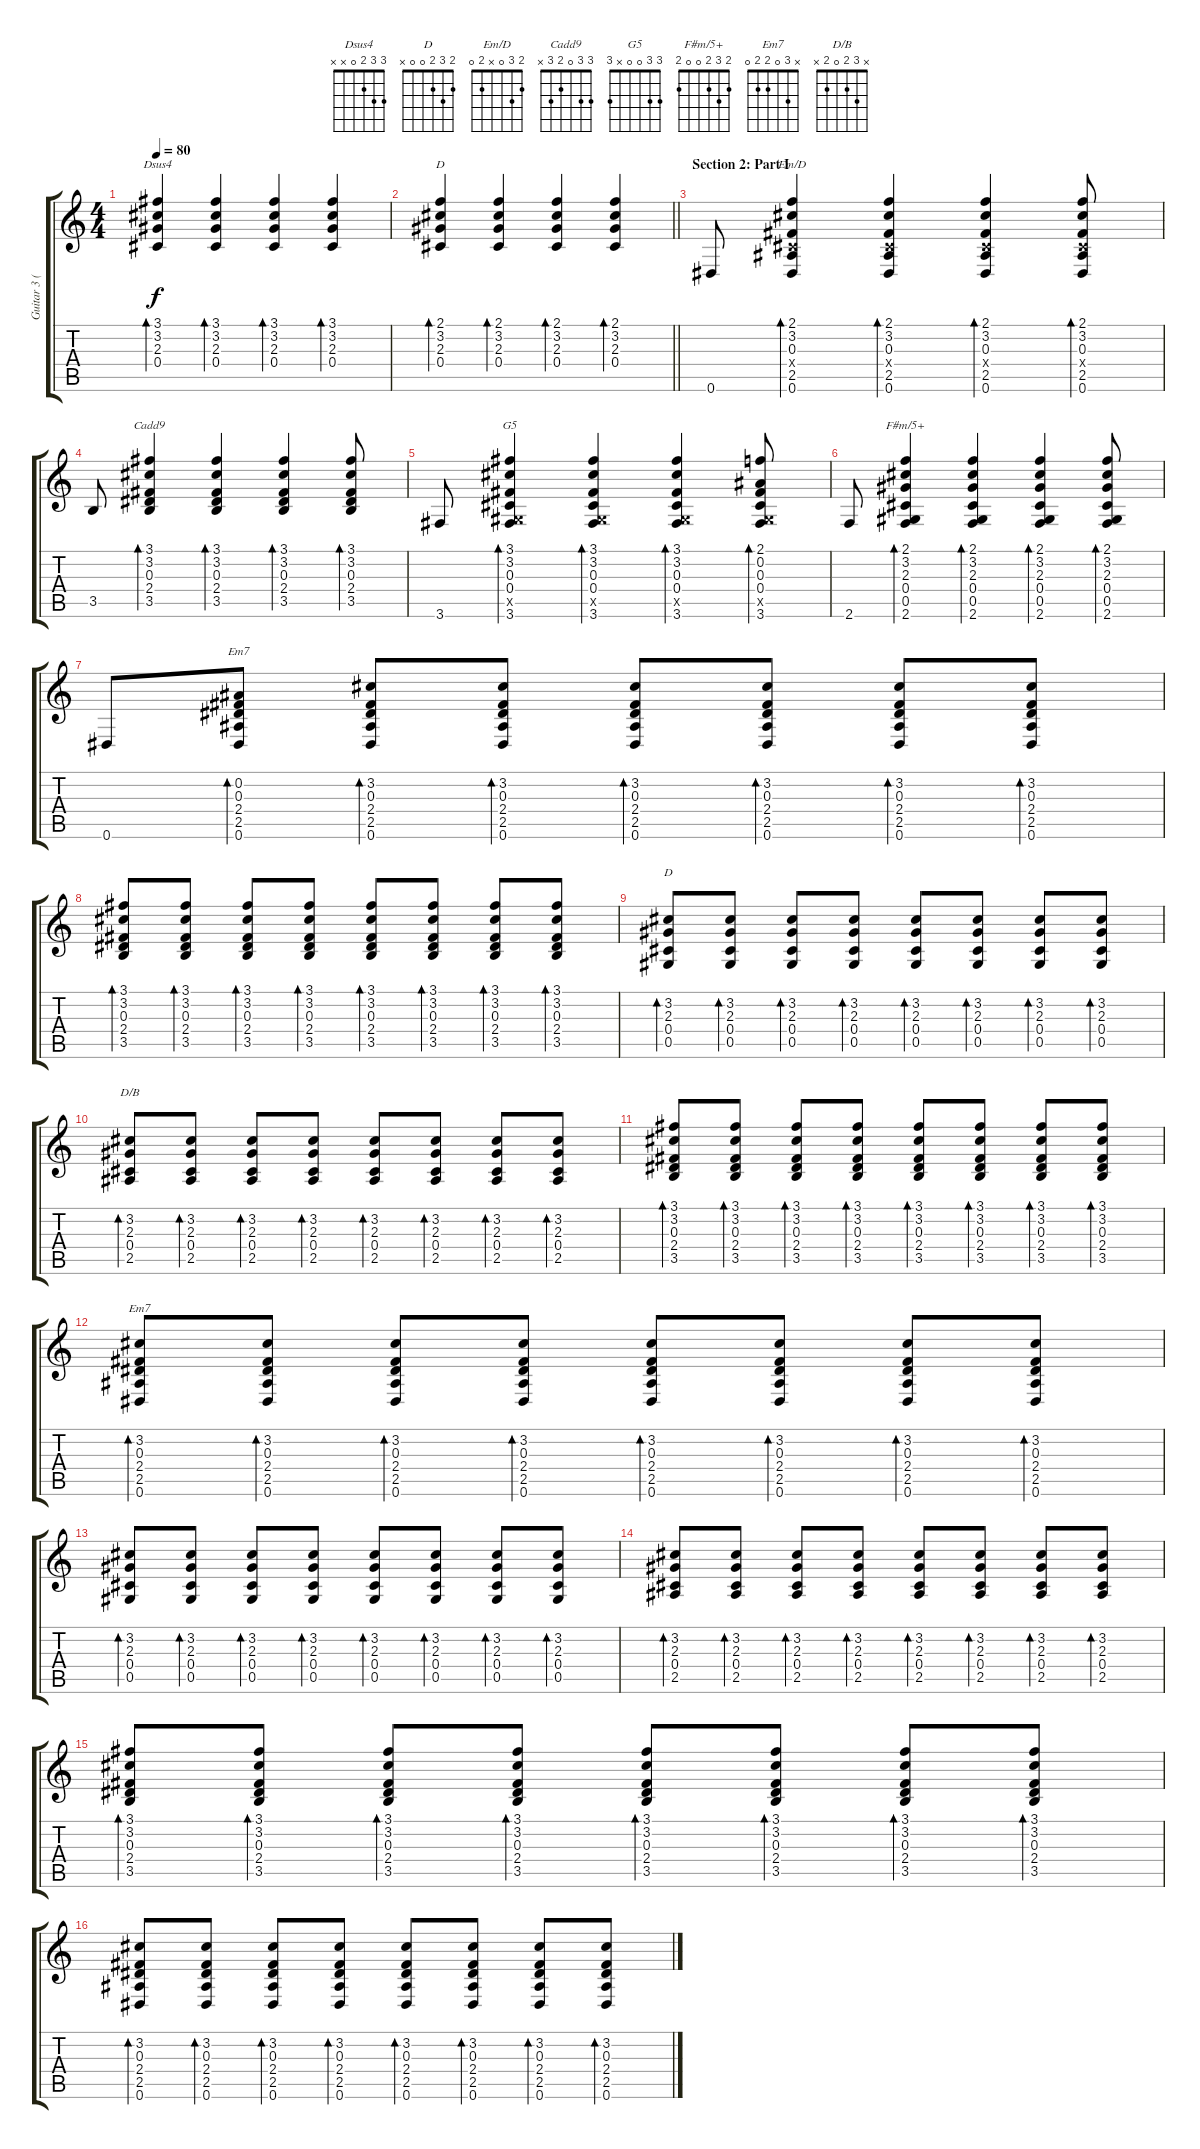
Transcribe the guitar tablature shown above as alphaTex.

\track ("Guitar 3 (Acoustic)" "Guitar 3 (") {instrument acousticguitarsteel}
\staff {score tabs}
\tuning (Eb4 Bb3 Gb3 Db3 Ab2 Eb2) {hide}
\chord ("Dsus4" 3 3 2 0 x x)
\chord ("D" 2 3 2 0 x x)
\chord ("Em/D" 2 3 0 x 2 0)
\chord ("Cadd9" 3 3 0 2 3 x)
\chord ("G5" 3 3 0 0 x 3)
\chord ("F#m/5+" 2 3 2 0 0 2)
\chord ("Em7" 0 3 0 2 2 0)
\chord ("D" 2 3 2 0 0 x)
\chord ("D/B" x 3 2 0 2 x)
\chord ("Em7" x 3 0 2 2 0)
\ts (4 4)
\tempo 80
\clef g2
\ks c
(3.1 3.2 2.3 0.4).4{bd 30 ch "Dsus4" dy f} (3.1 3.2 2.3 0.4).4{bd 30} (3.1 3.2 2.3 0.4).4{bd 30} (3.1 3.2 2.3 0.4).4{bd 30} |
\barLineRight lightlight
(2.1 3.2 2.3 0.4).4{bd 30 ch "D"} (2.1 3.2 2.3 0.4).4{bd 30} (2.1 3.2 2.3 0.4).4{bd 30} (2.1 3.2 2.3 0.4).4{bd 30} |
\section ("" "Section 2: Part I")
0.6.8 (2.1 3.2 0.3 0.4{x} 2.5 0.6).4{bd 30 ch "Em/D"} (2.1 3.2 0.3 0.4{x} 2.5 0.6).4{bd 30} (2.1 3.2 0.3 0.4{x} 2.5 0.6).4{bd 30} (2.1 3.2 0.3 0.4{x} 2.5 0.6).8{bd 30} |
3.5.8 (3.1 3.2 0.3 2.4 3.5).4{bd 30 ch "Cadd9"} (3.1 3.2 0.3 2.4 3.5).4{bd 30} (3.1 3.2 0.3 2.4 3.5).4{bd 30} (3.1 3.2 0.3 2.4 3.5).8{bd 30} |
3.6.8 (3.1 3.2 0.3 0.4 0.5{x} 3.6).4{bd 30 ch "G5"} (3.1 3.2 0.3 0.4 0.5{x} 3.6).4{bd 30} (3.1 3.2 0.3 0.4 0.5{x} 3.6).4{bd 30} (2.1 0.2 0.3 0.4 0.5{x} 3.6).8{bd 30} |
2.6.8 (2.1 3.2 2.3 0.4 0.5 2.6).4{bd 30 ch "F#m/5+"} (2.1 3.2 2.3 0.4 0.5 2.6).4{bd 30} (2.1 3.2 2.3 0.4 0.5 2.6).4{bd 30} (2.1 3.2 2.3 0.4 0.5 2.6).8{bd 30} |
0.6.8 (0.2 0.3 2.4 2.5 0.6).8{bd 30 ch "Em7"} (3.2 0.3 2.4 2.5 0.6).8{bd 30} (3.2 0.3 2.4 2.5 0.6).8{bd 30} (3.2 0.3 2.4 2.5 0.6).8{bd 30} (3.2 0.3 2.4 2.5 0.6).8{bd 30} (3.2 0.3 2.4 2.5 0.6).8{bd 30} (3.2 0.3 2.4 2.5 0.6).8{bd 30} |
(3.1 3.2 0.3 2.4 3.5).8{bd 30} (3.1 3.2 0.3 2.4 3.5).8{bd 30} (3.1 3.2 0.3 2.4 3.5).8{bd 30} (3.1 3.2 0.3 2.4 3.5).8{bd 30} (3.1 3.2 0.3 2.4 3.5).8{bd 30} (3.1 3.2 0.3 2.4 3.5).8{bd 30} (3.1 3.2 0.3 2.4 3.5).8{bd 30} (3.1 3.2 0.3 2.4 3.5).8{bd 30} |
(3.2 2.3 0.4 0.5).8{bd 30 ch "D"} (3.2 2.3 0.4 0.5).8{bd 30} (3.2 2.3 0.4 0.5).8{bd 30} (3.2 2.3 0.4 0.5).8{bd 30} (3.2 2.3 0.4 0.5).8{bd 30} (3.2 2.3 0.4 0.5).8{bd 30} (3.2 2.3 0.4 0.5).8{bd 30} (3.2 2.3 0.4 0.5).8{bd 30} |
(3.2 2.3 0.4 2.5).8{bd 30 ch "D/B"} (3.2 2.3 0.4 2.5).8{bd 30} (3.2 2.3 0.4 2.5).8{bd 30} (3.2 2.3 0.4 2.5).8{bd 30} (3.2 2.3 0.4 2.5).8{bd 30} (3.2 2.3 0.4 2.5).8{bd 30} (3.2 2.3 0.4 2.5).8{bd 30} (3.2 2.3 0.4 2.5).8{bd 30} |
(3.1 3.2 0.3 2.4 3.5).8{bd 30} (3.1 3.2 0.3 2.4 3.5).8{bd 30} (3.1 3.2 0.3 2.4 3.5).8{bd 30} (3.1 3.2 0.3 2.4 3.5).8{bd 30} (3.1 3.2 0.3 2.4 3.5).8{bd 30} (3.1 3.2 0.3 2.4 3.5).8{bd 30} (3.1 3.2 0.3 2.4 3.5).8{bd 30} (3.1 3.2 0.3 2.4 3.5).8{bd 30} |
(3.2 0.3 2.4 2.5 0.6).8{bd 30 ch "Em7"} (3.2 0.3 2.4 2.5 0.6).8{bd 30} (3.2 0.3 2.4 2.5 0.6).8{bd 30} (3.2 0.3 2.4 2.5 0.6).8{bd 30} (3.2 0.3 2.4 2.5 0.6).8{bd 30} (3.2 0.3 2.4 2.5 0.6).8{bd 30} (3.2 0.3 2.4 2.5 0.6).8{bd 30} (3.2 0.3 2.4 2.5 0.6).8{bd 30} |
(3.2 2.3 0.4 0.5).8{bd 30} (3.2 2.3 0.4 0.5).8{bd 30} (3.2 2.3 0.4 0.5).8{bd 30} (3.2 2.3 0.4 0.5).8{bd 30} (3.2 2.3 0.4 0.5).8{bd 30} (3.2 2.3 0.4 0.5).8{bd 30} (3.2 2.3 0.4 0.5).8{bd 30} (3.2 2.3 0.4 0.5).8{bd 30} |
(3.2 2.3 0.4 2.5).8{bd 30} (3.2 2.3 0.4 2.5).8{bd 30} (3.2 2.3 0.4 2.5).8{bd 30} (3.2 2.3 0.4 2.5).8{bd 30} (3.2 2.3 0.4 2.5).8{bd 30} (3.2 2.3 0.4 2.5).8{bd 30} (3.2 2.3 0.4 2.5).8{bd 30} (3.2 2.3 0.4 2.5).8{bd 30} |
(3.1 3.2 0.3 2.4 3.5).8{bd 30} (3.1 3.2 0.3 2.4 3.5).8{bd 30} (3.1 3.2 0.3 2.4 3.5).8{bd 30} (3.1 3.2 0.3 2.4 3.5).8{bd 30} (3.1 3.2 0.3 2.4 3.5).8{bd 30} (3.1 3.2 0.3 2.4 3.5).8{bd 30} (3.1 3.2 0.3 2.4 3.5).8{bd 30} (3.1 3.2 0.3 2.4 3.5).8{bd 30} |
(3.2 0.3 2.4 2.5 0.6).8{bd 30} (3.2 0.3 2.4 2.5 0.6).8{bd 30} (3.2 0.3 2.4 2.5 0.6).8{bd 30} (3.2 0.3 2.4 2.5 0.6).8{bd 30} (3.2 0.3 2.4 2.5 0.6).8{bd 30} (3.2 0.3 2.4 2.5 0.6).8{bd 30} (3.2 0.3 2.4 2.5 0.6).8{bd 30} (3.2 0.3 2.4 2.5 0.6).8{bd 30}
